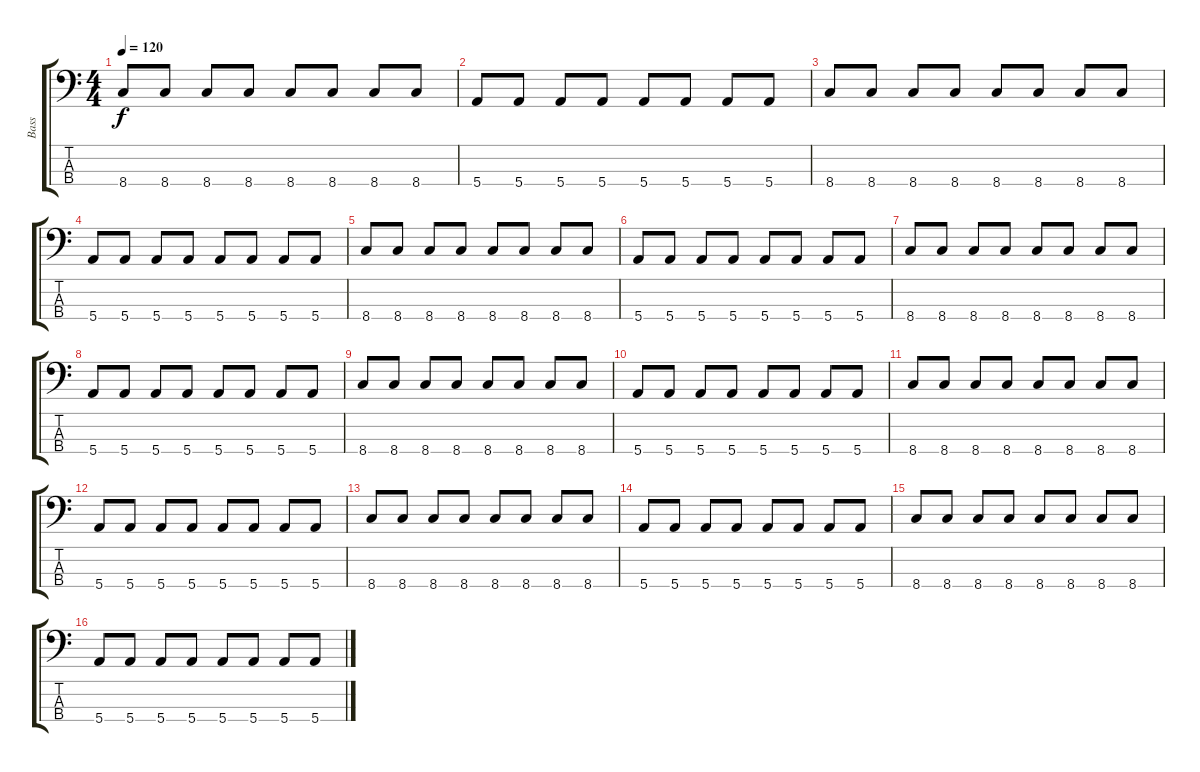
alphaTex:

\track ("Bass" "Bass") {instrument electricbassfinger}
\staff {score tabs}
\tuning (G2 D2 A1 E1) {hide}
\ts (4 4)
\tempo 120
\clef f4
\ks c
8.4.8{dy f} 8.4.8 8.4.8 8.4.8 8.4.8 8.4.8 8.4.8 8.4.8 |
5.4.8 5.4.8 5.4.8 5.4.8 5.4.8 5.4.8 5.4.8 5.4.8 |
8.4.8 8.4.8 8.4.8 8.4.8 8.4.8 8.4.8 8.4.8 8.4.8 |
5.4.8 5.4.8 5.4.8 5.4.8 5.4.8 5.4.8 5.4.8 5.4.8 |
8.4.8 8.4.8 8.4.8 8.4.8 8.4.8 8.4.8 8.4.8 8.4.8 |
5.4.8 5.4.8 5.4.8 5.4.8 5.4.8 5.4.8 5.4.8 5.4.8 |
8.4.8 8.4.8 8.4.8 8.4.8 8.4.8 8.4.8 8.4.8 8.4.8 |
5.4.8 5.4.8 5.4.8 5.4.8 5.4.8 5.4.8 5.4.8 5.4.8 |
8.4.8 8.4.8 8.4.8 8.4.8 8.4.8 8.4.8 8.4.8 8.4.8 |
5.4.8 5.4.8 5.4.8 5.4.8 5.4.8 5.4.8 5.4.8 5.4.8 |
8.4.8 8.4.8 8.4.8 8.4.8 8.4.8 8.4.8 8.4.8 8.4.8 |
5.4.8 5.4.8 5.4.8 5.4.8 5.4.8 5.4.8 5.4.8 5.4.8 |
8.4.8 8.4.8 8.4.8 8.4.8 8.4.8 8.4.8 8.4.8 8.4.8 |
5.4.8 5.4.8 5.4.8 5.4.8 5.4.8 5.4.8 5.4.8 5.4.8 |
8.4.8 8.4.8 8.4.8 8.4.8 8.4.8 8.4.8 8.4.8 8.4.8 |
5.4.8 5.4.8 5.4.8 5.4.8 5.4.8 5.4.8 5.4.8 5.4.8
